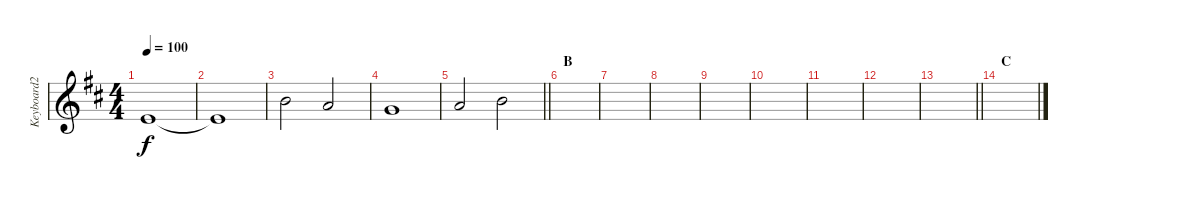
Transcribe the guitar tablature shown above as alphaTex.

\track ("Keyboard2" "Keyboard2") {instrument pad4choir}
\staff {score}
\tuning (E4 B3 G3 D3 A2 D2) {hide}
\ts (4 4)
\tempo 100
\clef g2
\ks bminor
0.1.1{dy f} |
0.1{t}.1 |
7.1.2 5.1.2 |
3.1.1 |
\barLineRight lightlight
5.1.2 7.1.2 |
\section ("" "B")
|
|
|
|
|
|
|
\barLineRight lightlight
|
\section ("" "C")
